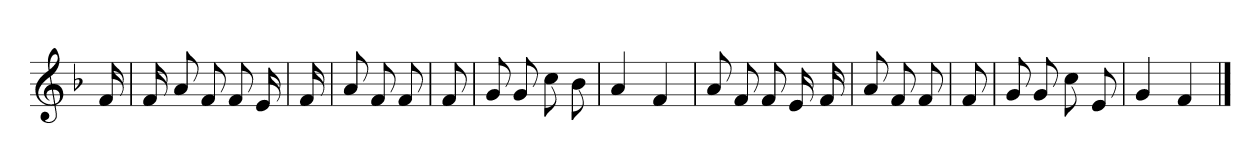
**kern
*part1
*staff1
*clefG2
*k[b-]
*F:
=
16f
=1
16f
8a
8f
8f
16e
=2y
16f
=3
8a
8f
8f
=4
8f
=5
8g
8g
8cc
8b-
=6
4a
4f
=7
8a
8f
8f
16e
16f
=8
8a
8f
8f
=9
8f
=10
8g
8g
8cc
8e
=11
4g
4f
==
*-
